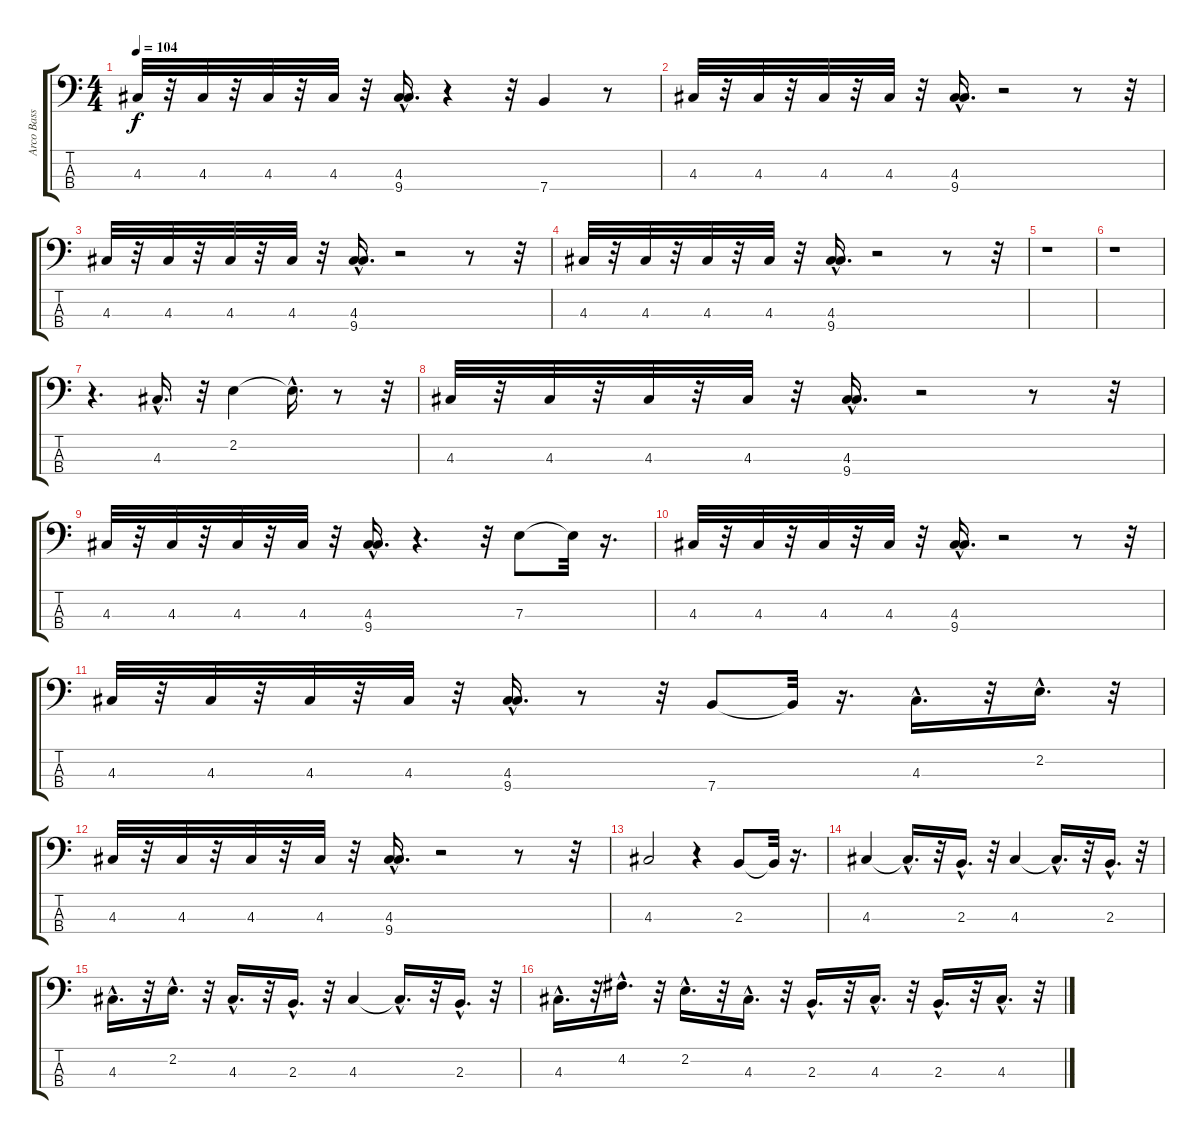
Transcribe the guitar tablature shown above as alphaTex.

\track ("Arco Bass - Les Claypool" "Arco Bass ") {instrument contrabass}
\staff {score tabs}
\tuning (G2 D2 A1 E1) {hide}
\ts (4 4)
\tempo 104
\clef f4
\ks c
4.3.32{dy f} r.32 4.3.32 r.32 4.3.32 r.32 4.3.32 r.32 (4.3{hac} 9.4{hac}).16{d} r.4 r.32 7.4.4 r.8 |
4.3.32 r.32 4.3.32 r.32 4.3.32 r.32 4.3.32 r.32 (4.3{hac} 9.4{hac}).16{d} r.2 r.8 r.32 |
4.3.32 r.32 4.3.32 r.32 4.3.32 r.32 4.3.32 r.32 (4.3{hac} 9.4{hac}).16{d} r.2 r.8 r.32 |
4.3.32 r.32 4.3.32 r.32 4.3.32 r.32 4.3.32 r.32 (4.3{hac} 9.4{hac}).16{d} r.2 r.8 r.32 |
r.1 |
r.1 |
r.4{d} 4.3{hac}.16{d} r.32 2.2.4 2.2{hac t}.16{d} r.8 r.32 |
4.3.32 r.32 4.3.32 r.32 4.3.32 r.32 4.3.32 r.32 (4.3{hac} 9.4{hac}).16{d} r.2 r.8 r.32 |
4.3.32 r.32 4.3.32 r.32 4.3.32 r.32 4.3.32 r.32 (4.3{hac} 9.4{hac}).16{d} r.4{d} r.32 7.3.8 7.3{t}.32 r.16{d} |
4.3.32 r.32 4.3.32 r.32 4.3.32 r.32 4.3.32 r.32 (4.3{hac} 9.4{hac}).16{d} r.2 r.8 r.32 |
4.3.32 r.32 4.3.32 r.32 4.3.32 r.32 4.3.32 r.32 (4.3{hac} 9.4{hac}).16{d} r.8 r.32 7.4.8 7.4{t}.32 r.16{d} 4.3{hac}.16{d} r.32 2.2{hac}.16{d} r.32 |
4.3.32 r.32 4.3.32 r.32 4.3.32 r.32 4.3.32 r.32 (4.3{hac} 9.4{hac}).16{d} r.2 r.8 r.32 |
4.3.2 r.4 2.3.8 2.3{t}.32 r.16{d} |
4.3.4 4.3{hac t}.16{d} r.32 2.3{hac}.16{d} r.32 4.3.4 4.3{hac t}.16{d} r.32 2.3{hac}.16{d} r.32 |
4.3{hac}.16{d} r.32 2.2{hac}.16{d} r.32 4.3{hac}.16{d} r.32 2.3{hac}.16{d} r.32 4.3.4 4.3{hac t}.16{d} r.32 2.3{hac}.16{d} r.32 |
4.3{hac}.16{d} r.32 4.2{hac}.16{d} r.32 2.2{hac}.16{d} r.32 4.3{hac}.16{d} r.32 2.3{hac}.16{d} r.32 4.3{hac}.16{d} r.32 2.3{hac}.16{d} r.32 4.3{hac}.16{d} r.32
